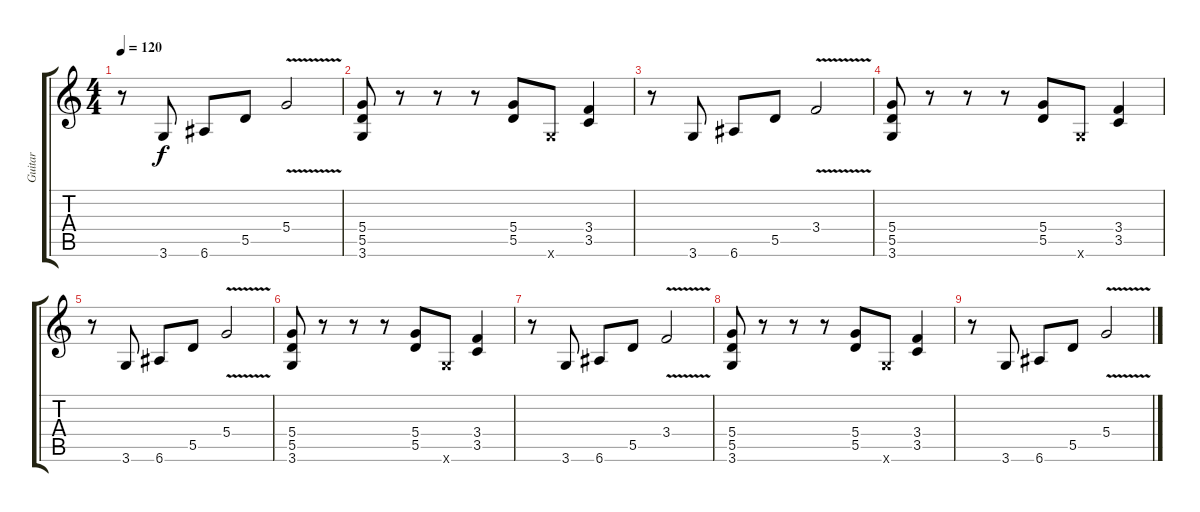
\track ("Guitar" "Guitar") {instrument overdrivenguitar}
\staff {score tabs}
\tuning (E4 B3 G3 D3 A2 E2) {hide}
\ts (4 4)
\tempo 120
\clef g2
\ks c
r.8{dy f} 3.6.8 6.6.8 5.5.8 5.4{v}.2 |
(5.4 5.5 3.6).8 r.8 r.8 r.8 (5.4 5.5).8 3.6{x}.8 (3.4 3.5).4 |
r.8 3.6.8 6.6.8 5.5.8 3.4{v}.2 |
(5.4 5.5 3.6).8 r.8 r.8 r.8 (5.4 5.5).8 3.6{x}.8 (3.4 3.5).4 |
r.8 3.6.8 6.6.8 5.5.8 5.4{v}.2 |
(5.4 5.5 3.6).8{volume 2} r.8 r.8 r.8 (5.4 5.5).8 3.6{x}.8 (3.4 3.5).4 |
r.8 3.6.8 6.6.8 5.5.8 3.4{v}.2 |
(5.4 5.5 3.6).8 r.8 r.8 r.8 (5.4 5.5).8 3.6{x}.8 (3.4 3.5).4 |
r.8 3.6.8 6.6.8 5.5.8 5.4{v}.2
